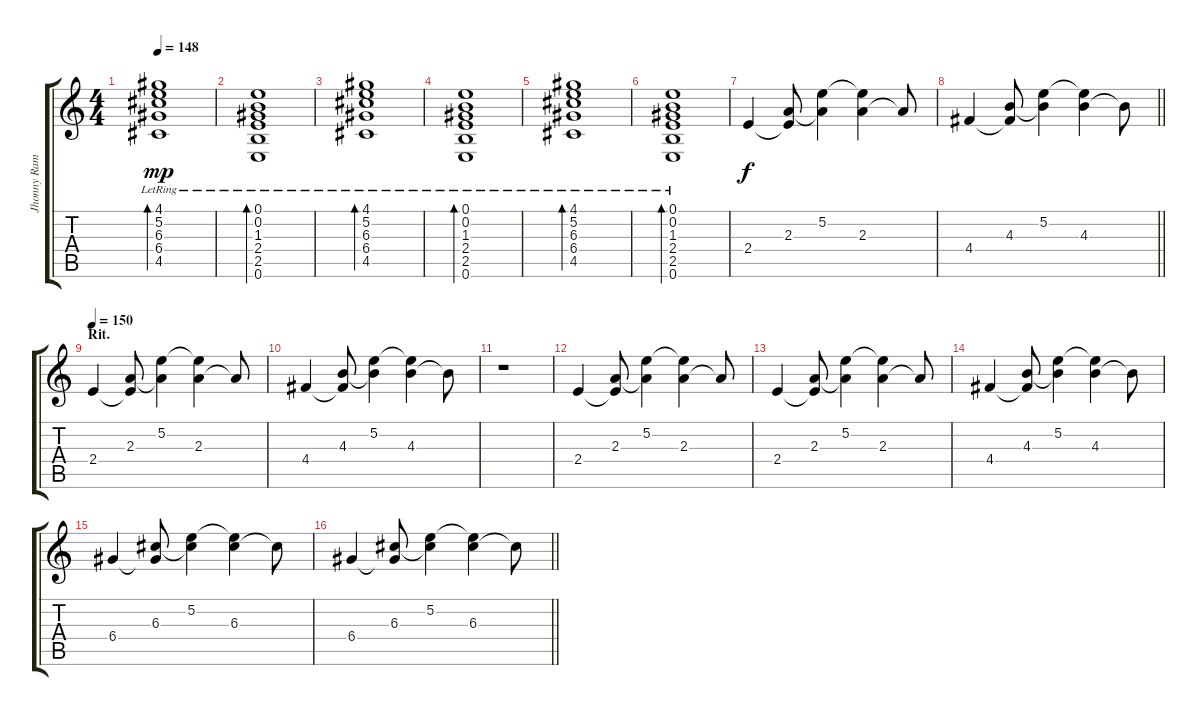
\track ("Jhonny Ramone - Solo" "Jhonny Ram") {instrument acousticguitarsteel}
\staff {score tabs}
\tuning (E4 B3 G3 D3 A2 E2) {hide}
\ts (4 4)
\tempo 148
\clef g2
\ks c
(4.1{lr} 5.2{lr} 6.3{lr} 6.4{lr} 4.5{lr}).1{bd 480 dy mp} |
(0.1{lr} 0.2{lr} 1.3{lr} 2.4{lr} 2.5{lr} 0.6).1{bd 480} |
(4.1{lr} 5.2{lr} 6.3{lr} 6.4{lr} 4.5{lr}).1{bd 480} |
(0.1{lr} 0.2{lr} 1.3{lr} 2.4{lr} 2.5{lr} 0.6).1{bd 480} |
(4.1{lr} 5.2{lr} 6.3{lr} 6.4{lr} 4.5{lr}).1{bd 480} |
(0.1{lr} 0.2{lr} 1.3{lr} 2.4{lr} 2.5{lr} 0.6).1{bd 480} |
2.4.4{dy f} (2.3 2.4{t}).8 (5.2 2.3{t}).4 (5.2{t} 2.3).4 2.3{t}.8 |
\barLineRight lightlight
4.4.4 (4.3 4.4{t}).8 (5.2 4.3{t}).4 (5.2{t} 4.3).4 4.3{t}.8 |
\section ("" "Rit.")
\tempo 150
2.4.4 (2.3 2.4{t}).8 (5.2 2.3{t}).4 (5.2{t} 2.3).4 2.3{t}.8 |
4.4.4 (4.3 4.4{t}).8 (5.2 4.3{t}).4 (5.2{t} 4.3).4 4.3{t}.8 |
r.1 |
2.4.4 (2.3 2.4{t}).8 (5.2 2.3{t}).4 (5.2{t} 2.3).4 2.3{t}.8 |
2.4.4 (2.3 2.4{t}).8 (5.2 2.3{t}).4 (5.2{t} 2.3).4 2.3{t}.8 |
4.4.4 (4.3 4.4{t}).8 (5.2 4.3{t}).4 (5.2{t} 4.3).4 4.3{t}.8 |
6.4.4 (6.3 6.4{t}).8 (5.2 6.3{t}).4 (5.2{t} 6.3).4 6.3{t}.8 |
\barLineRight lightlight
6.4.4 (6.3 6.4{t}).8 (5.2 6.3{t}).4 (5.2{t} 6.3).4 6.3{t}.8
